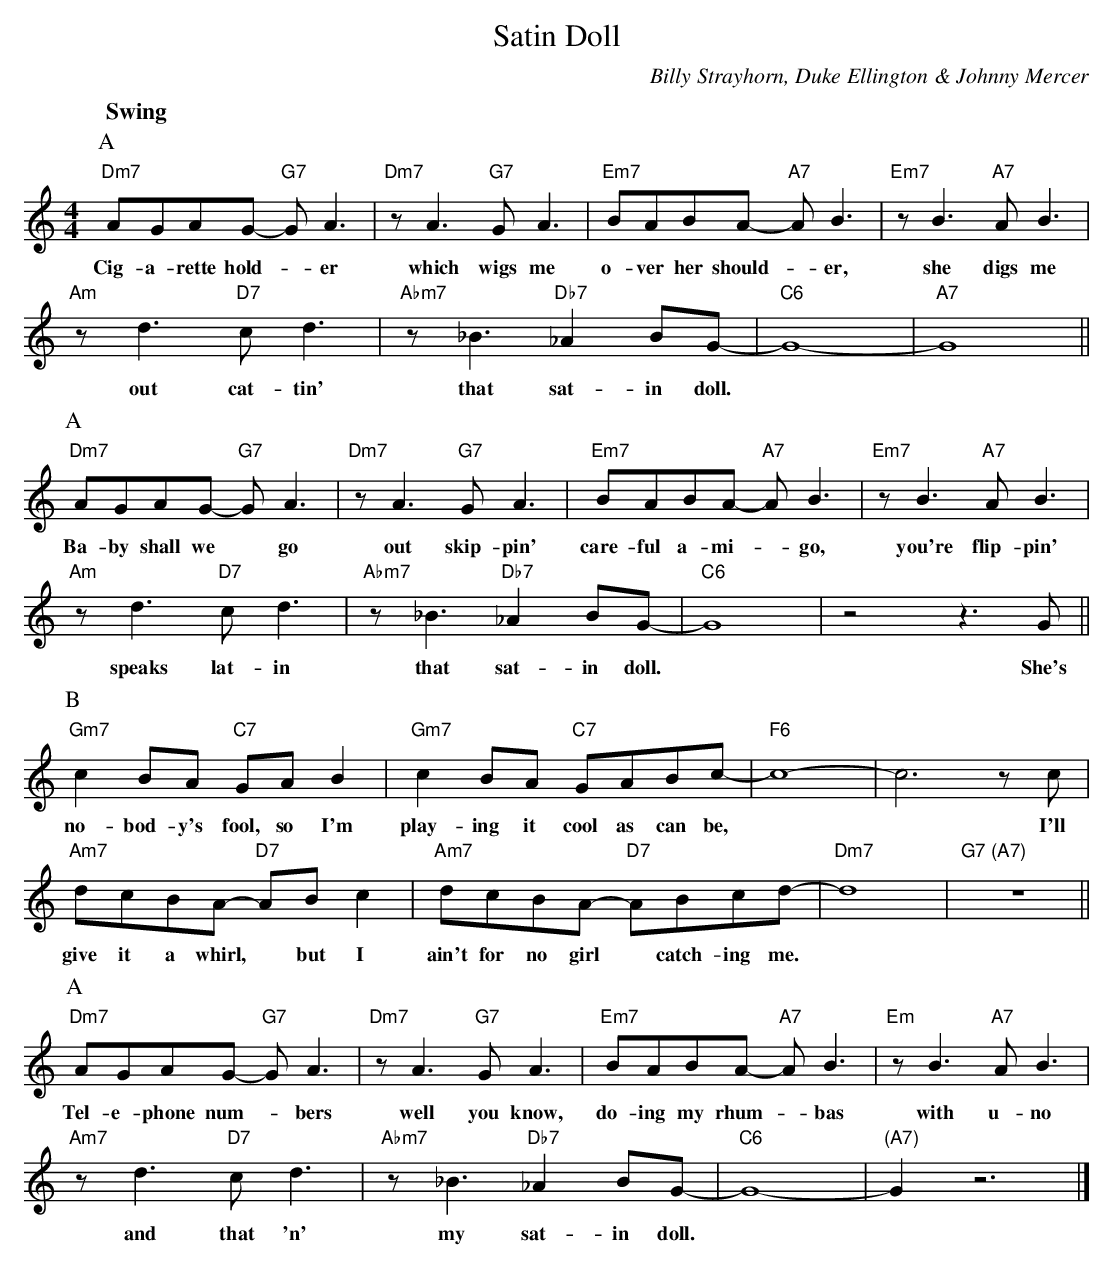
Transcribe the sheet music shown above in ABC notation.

X:1
T: Satin Doll
Q:"Swing"
C:Billy Strayhorn, Duke Ellington & Johnny Mercer
M:4/4
L:1/8
K:C
P: A
"Dm7" AGAG- "G7" GA3 | "Dm7" zA3 "G7" GA3 | "Em7" BABA- "A7" AB3 | "Em7" zB3 "A7" AB3 |
w:Cig-a-rette hold-*er which wigs me o-ver her should-*er, she digs me
"Am" zd3 "D7" cd3 | "Abm7" z_B3 "Db7" _A2BG- | "C6" G8- | "A7" G8 ||
w:out cat-tin' that sat-in doll.**
P: A
"Dm7" AGAG- "G7" GA3 | "Dm7" zA3 "G7" GA3 | "Em7" BABA- "A7" AB3 | "Em7" zB3 "A7" AB3 |
w:Ba-by shall we* go out skip-pin' care-ful a-mi-*go, you're flip-pin'
"Am" zd3 "D7" cd3 | "Abm7" z_B3 "Db7" _A2BG- | "C6" G8 | z4 z3G ||
w:speaks lat-in that sat-in doll.* She's
P: B
"Gm7" c2BA "C7"GAB2 | "Gm7" c2BA "C7"GABc- | "F6" c8- | c6 zc |
w:no-bod-y's fool, so I'm play-ing it cool as can be,** I'll
"Am7" dcBA- "D7"ABc2 | "Am7" dcBA- "D7"ABcd- | "Dm7" d8 | "G7 (A7)"z8 ||
w:give it a whirl,* but I ain't for no girl* catch-ing me.*
P: A
"Dm7" AGAG- "G7" GA3 | "Dm7"zA3 "G7"GA3 | "Em7" BABA- "A7" AB3 | "Em" zB3 "A7" A B3 |
w:Tel-e-phone num-*bers well you know, do-ing my rhum-*bas with u-no
"Am7" zd3 "D7" cd3 | "Abm7" z_B3 "Db7" _A2BG- | "C6" G8- | "(A7)"G2z6 |]
w:and that 'n' my sat-in doll.**
